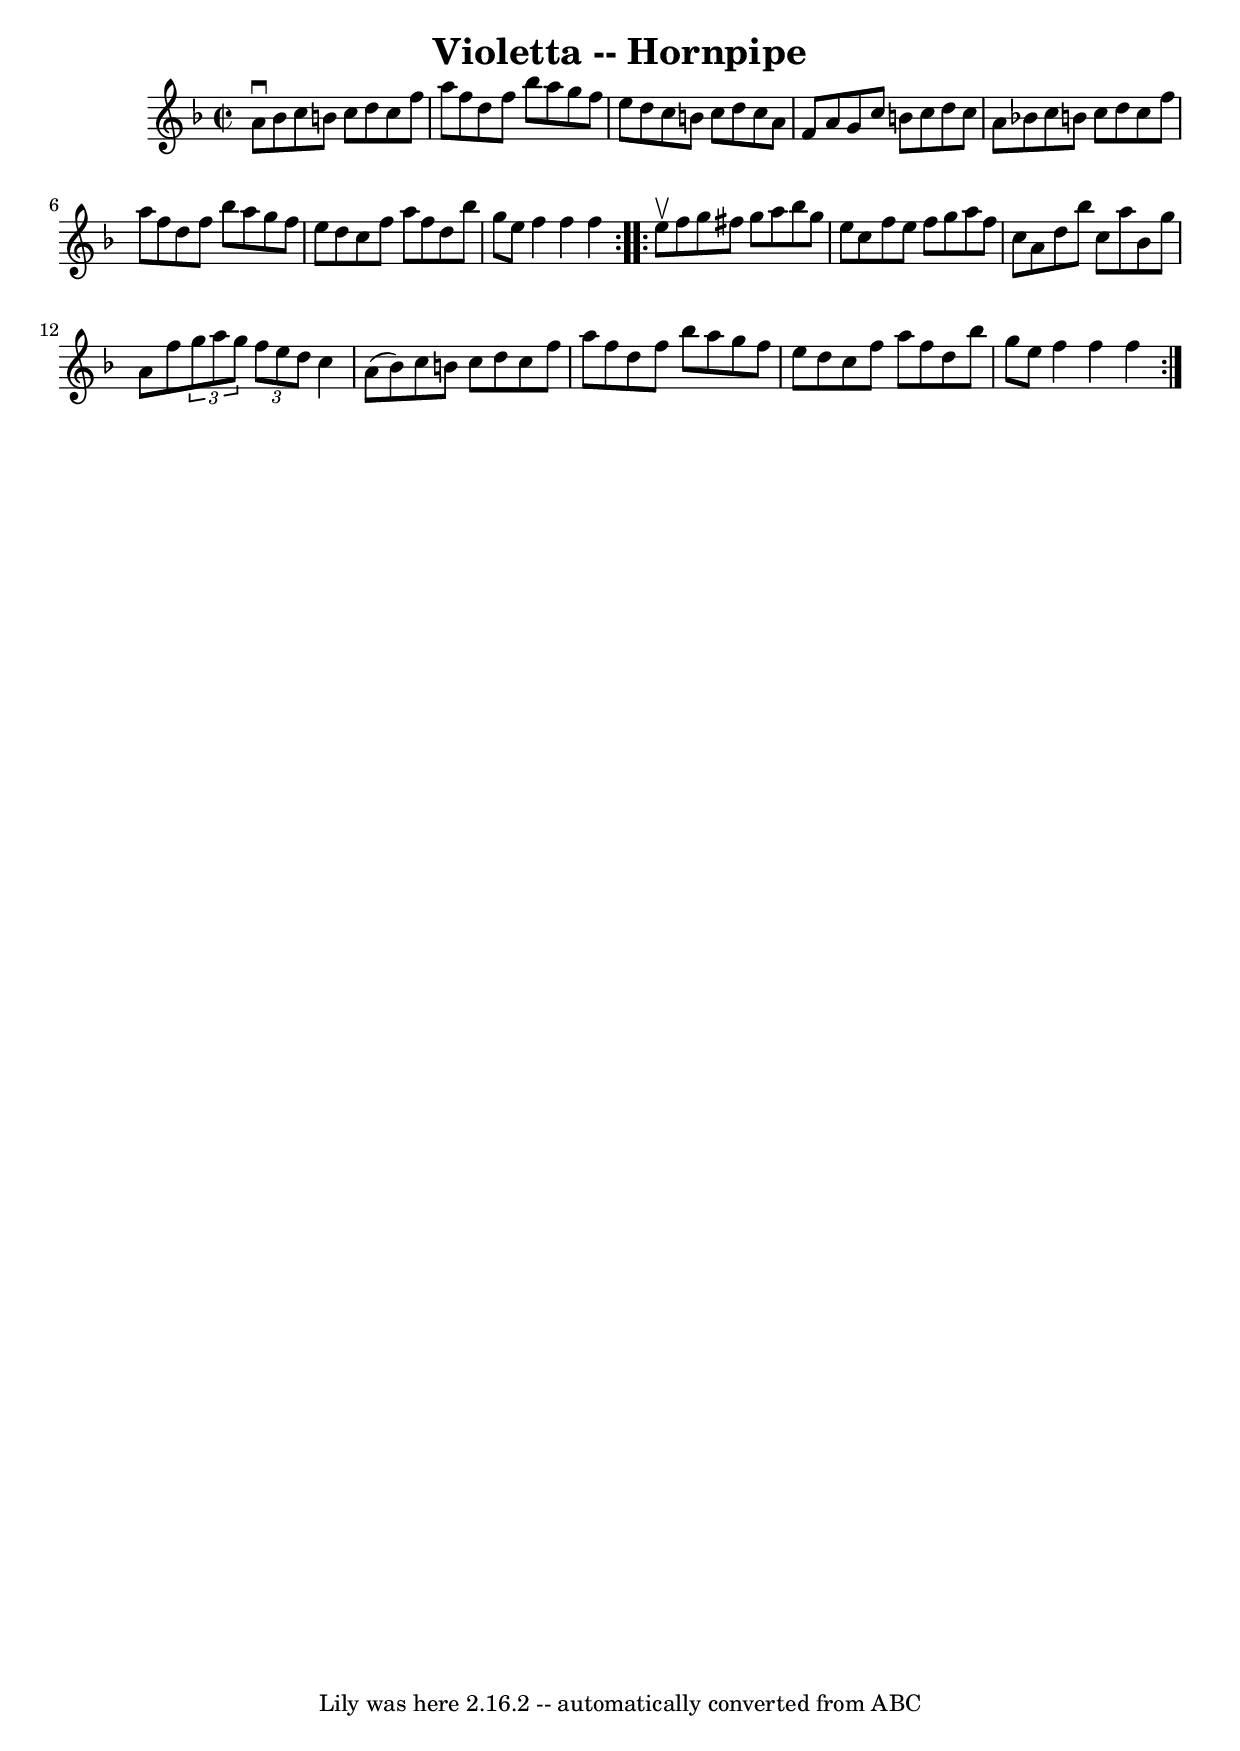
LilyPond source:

\version "2.16.2"
\include "Mammoth.ily"
\header {
  %% book = "Cole's 1000 Fiddle Tunes"
  crossRefNumber = "1"
  footnotes = ""
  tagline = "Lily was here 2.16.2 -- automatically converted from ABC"
  title = "Violetta -- Hornpipe"

}
voicedefault =  {



  \repeat volta 2 {

    \override Staff.TimeSignature #'style = #'C
    \time 2/2 
    \key f \major
    a'8^\downbow bes'8  |
    c''8 b'8    
    c''8 d''8 c''8 f''8 a''8 f''8  |
    d''8 f''8 bes''8 
    a''8 g''8 f''8 e''8 d''8  |
    c''8 b'8 c''8 d''8 
    c''8 a'8 f'8 a'8  |
    g'8 c''8 b'8 c''8 d''8    
    c''8 a'8 bes'!8  |
    c''8 b'8 c''8 d''8 c''8 f''8 
    a''8 f''8  |
    d''8 f''8 bes''8 a''8 g''8 f''8    
    e''8 d''8  |
    c''8 f''8 a''8 f''8 d''8 bes''8 g''8 
    e''8  |
    f''4 f''4 f''4  
  }     
  \repeat volta 2 {
    e''8^\upbow f''8  |
    g''8 fis''8 g''8 a''8 bes''8 g''8    
    e''8 c''8  |
    f''8 e''8 f''8 g''8 a''8 f''8 c''8   
    a'8  |
    d''8 bes''8 c''8 a''8 bes'8 g''8 a'8 f''8 
    |
    \times 2/3 { g''8 a''8 g''8  
	       }   \times 2/3 { f''8 e''8  
				d''8  
			      } c''4 a'8 (bes'8) |
    c''8 b'8 c''8 d''8  
    c''8 f''8 a''8 f''8  |
    d''8 f''8 bes''8 a''8    
    g''8 f''8 e''8 d''8  |
    c''8 f''8 a''8 f''8 d''8   
    bes''8 g''8 e''8  |
    f''4 f''4 f''4  
  }   

}

\score{
  <<

    \context Staff="default"
    {
      \voicedefault 
      
    }

  >>
  \layout {
    
  }
  \midi {
  }

}
